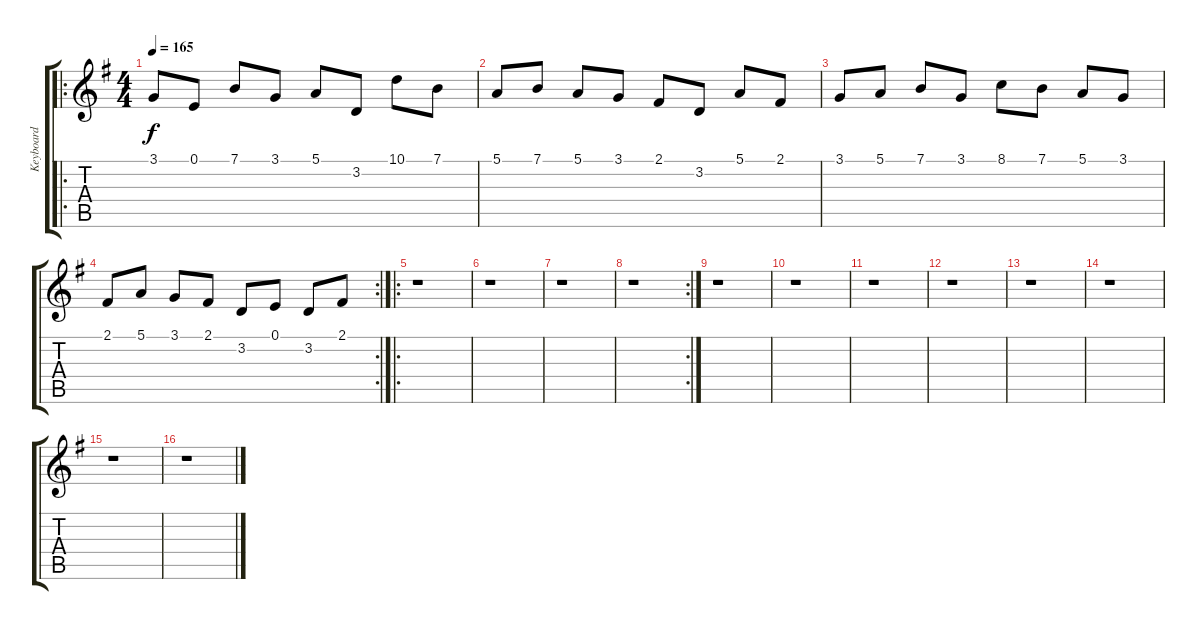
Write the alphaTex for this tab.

\track ("Keyboard" "Keyboard") {instrument pizzicatostrings}
\staff {score tabs}
\tuning (E4 B3 G3 D3 A2 E2) {hide}
\ro
\ts (4 4)
\tempo 165
\clef g2
\ks g
3.1.8{dy f instrument pizzicatostrings} 0.1.8 7.1.8 3.1.8 5.1.8 3.2.8 10.1.8 7.1.8 |
5.1.8 7.1.8 5.1.8 3.1.8 2.1.8 3.2.8 5.1.8 2.1.8 |
3.1.8 5.1.8 7.1.8 3.1.8 8.1.8 7.1.8 5.1.8 3.1.8 |
\rc 2
2.1.8 5.1.8 3.1.8 2.1.8 3.2.8 0.1.8 3.2.8 2.1.8 |
\ro
r.1 |
r.1 |
r.1 |
\rc 2
r.1 |
r.1 |
r.1 |
r.1 |
r.1 |
r.1 |
r.1 |
r.1 |
r.1
